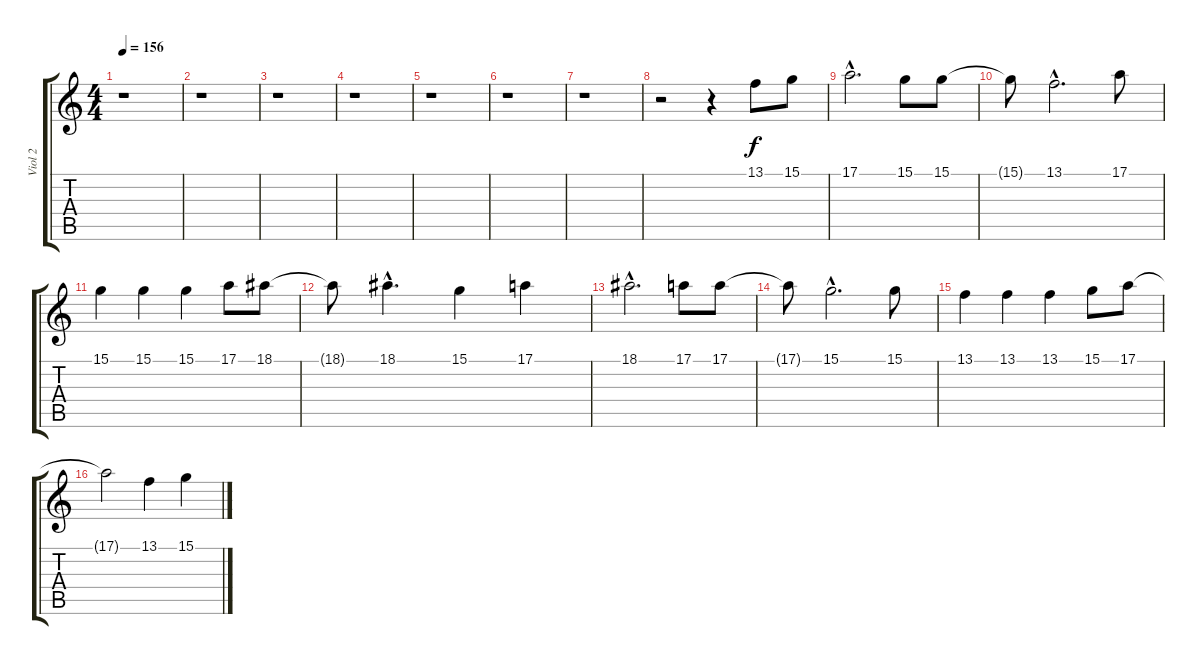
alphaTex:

\track ("Viol 2" "Viol 2") {instrument viola}
\staff {score tabs}
\tuning (E4 B3 G3 D3 A2 E2) {hide}
\ts (4 4)
\tempo 156
\clef g2
\ks c
r.1{dy mf} |
r.1 |
\section ("" "")
r.1 |
r.1 |
r.1 |
r.1 |
r.1 |
r.2 r.4 13.1.8{dy f volume 10} 15.1.8 |
\section ("" "")
17.1{hac}.2{d} 15.1.8 15.1.8 |
15.1{t}.8 13.1{hac}.2{d} 17.1.8 |
15.1.4 15.1.4 15.1.4 17.1.8 18.1.8 |
18.1{t}.8 18.1{hac}.4{d} 15.1.4 17.1.4 |
18.1{hac}.2{d} 17.1.8 17.1.8 |
17.1{t}.8 15.1{hac}.2{d} 15.1.8 |
13.1.4 13.1.4 13.1.4 15.1.8 17.1.8 |
17.1{t}.2 13.1.4 15.1.4
